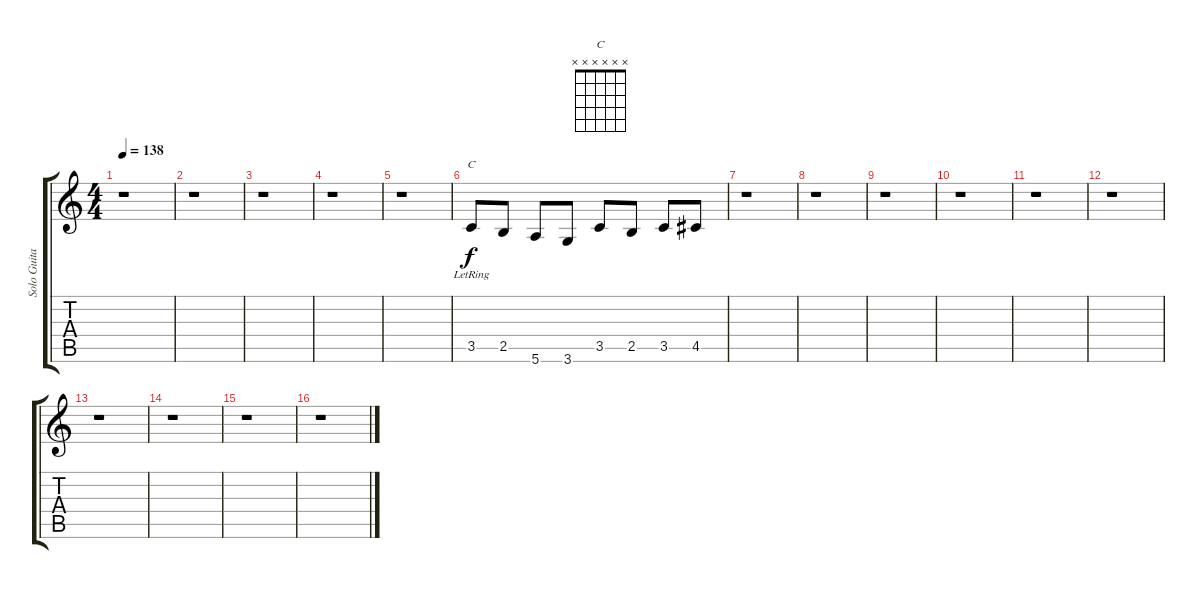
\track ("Solo Guitar (George Harrison)" "Solo Guita") {instrument acousticguitarsteel}
\staff {score tabs}
\tuning (E4 B3 G3 D3 A2 E2) {hide}
\chord ("C" x x x x x x)
\ts (4 4)
\tempo 138
\clef g2
\ks c
r.1{dy f} |
r.1 |
r.1 |
r.1 |
r.1 |
3.5{lr}.8{ch "C"} 2.5.8 5.6.8 3.6.8 3.5.8 2.5.8 3.5.8 4.5.8 |
r.1 |
r.1 |
r.1 |
r.1 |
r.1 |
r.1 |
r.1 |
r.1 |
r.1 |
r.1
